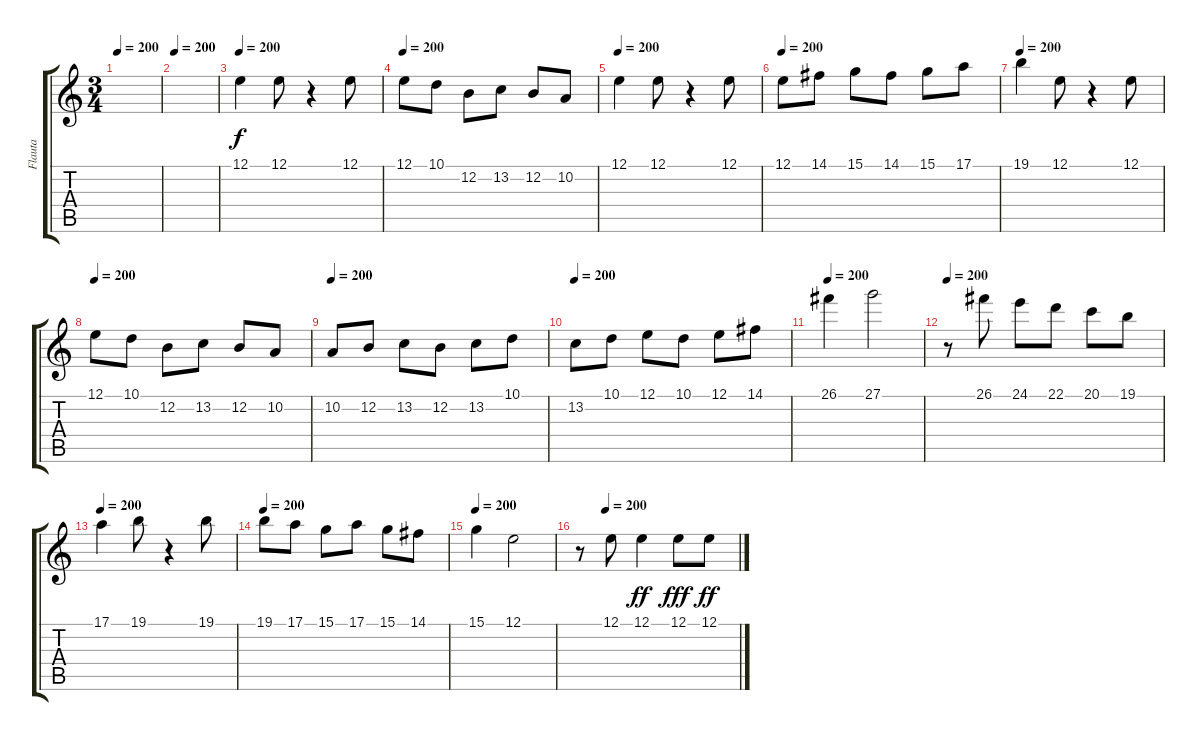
\track ("Flauta" "Flauta") {instrument flute}
\staff {score tabs}
\tuning (E4 B3 G3 D3 A2 E2) {hide}
\ts (3 4)
\tempo 200
\clef g2
\ks c
|
\tempo 200
|
\tempo 200
12.1.4 12.1.8 r.4 12.1.8 |
\tempo 200
12.1.8 10.1.8 12.2.8 13.2.8 12.2.8 10.2.8 |
\tempo 200
12.1.4 12.1.8 r.4 12.1.8 |
\tempo 200
12.1.8 14.1.8 15.1.8 14.1.8 15.1.8 17.1.8 |
\tempo 200
19.1.4 12.1.8 r.4 12.1.8 |
\tempo 200
12.1.8 10.1.8 12.2.8 13.2.8 12.2.8 10.2.8 |
\tempo 200
10.2.8 12.2.8 13.2.8 12.2.8 13.2.8 10.1.8 |
\tempo 200
13.2.8 10.1.8 12.1.8 10.1.8 12.1.8 14.1.8 |
\tempo 200
26.1.4 27.1.2 |
\tempo 200
r.8 26.1.8 24.1.8 22.1.8 20.1.8 19.1.8 |
\tempo 200
17.1.4 19.1.8 r.4 19.1.8 |
\tempo 200
19.1.8 17.1.8 15.1.8 17.1.8 15.1.8 14.1.8 |
\tempo 200
15.1.4 12.1.2 |
\tempo (200 0.16666666666666666)
r.8 12.1.8 12.1.4{dy ff} 12.1.8{dy fff} 12.1.8{dy ff}
